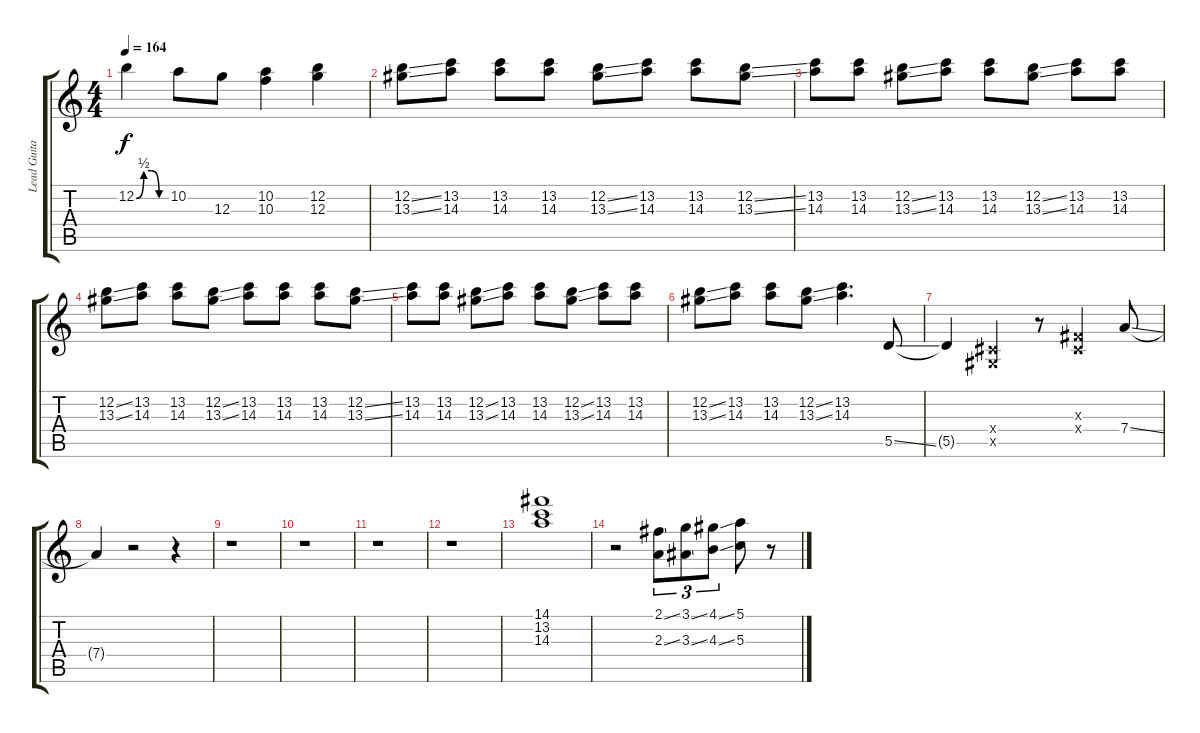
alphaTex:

\track ("Lead Guitar: Slash" "Lead Guita") {instrument distortionguitar}
\staff {score tabs}
\tuning (E4 B3 G3 D3 A2 E2) {hide}
\ts (4 4)
\tempo 164
\clef g2
\ks c
12.2{be (custom 0 0 15 2 30 2 45 0 60 0)}.4{dy f} 10.2.8 12.3.8 (10.2 10.3).4 (12.2 12.3).4 |
(12.2{ss} 13.3{ss}).8 (13.2 14.3).8 (13.2 14.3).8 (13.2 14.3).8 (12.2{ss} 13.3{ss}).8 (13.2 14.3).8 (13.2 14.3).8 (12.2{ss} 13.3{ss}).8 |
(13.2 14.3).8 (13.2 14.3).8 (12.2{ss} 13.3{ss}).8 (13.2 14.3).8 (13.2 14.3).8 (12.2{ss} 13.3{ss}).8 (13.2 14.3).8 (13.2 14.3).8 |
(12.2{ss} 13.3{ss}).8 (13.2 14.3).8 (13.2 14.3).8 (12.2{ss} 13.3{ss}).8 (13.2 14.3).8 (13.2 14.3).8 (13.2 14.3).8 (12.2{ss} 13.3{ss}).8 |
(13.2 14.3).8 (13.2 14.3).8 (12.2{ss} 13.3{ss}).8 (13.2 14.3).8 (13.2 14.3).8 (12.2{ss} 13.3{ss}).8 (13.2 14.3).8 (13.2 14.3).8 |
(12.2{ss} 13.3{ss}).8 (13.2 14.3).8 (13.2 14.3).8 (12.2{ss} 13.3{ss}).8 (13.2 14.3).4{d} 5.5{ss}.8 |
5.5{t}.4 (-1.4{x} -1.5{x}).4 r.8 (-1.3{x} -1.4{x}).4 7.4{ss}.8 |
7.4{t}.4 r.2 r.4 |
r.1 |
r.1 |
r.1 |
r.1 |
(14.1 13.2 14.3).1 |
r.2 (2.1{ss} 2.3{ss}).8{tu (3 2)} (3.1{ss} 3.3{ss}).8{tu (3 2)} (4.1{ss} 4.3{ss}).8{tu (3 2)} (5.1 5.3).8 r.8
